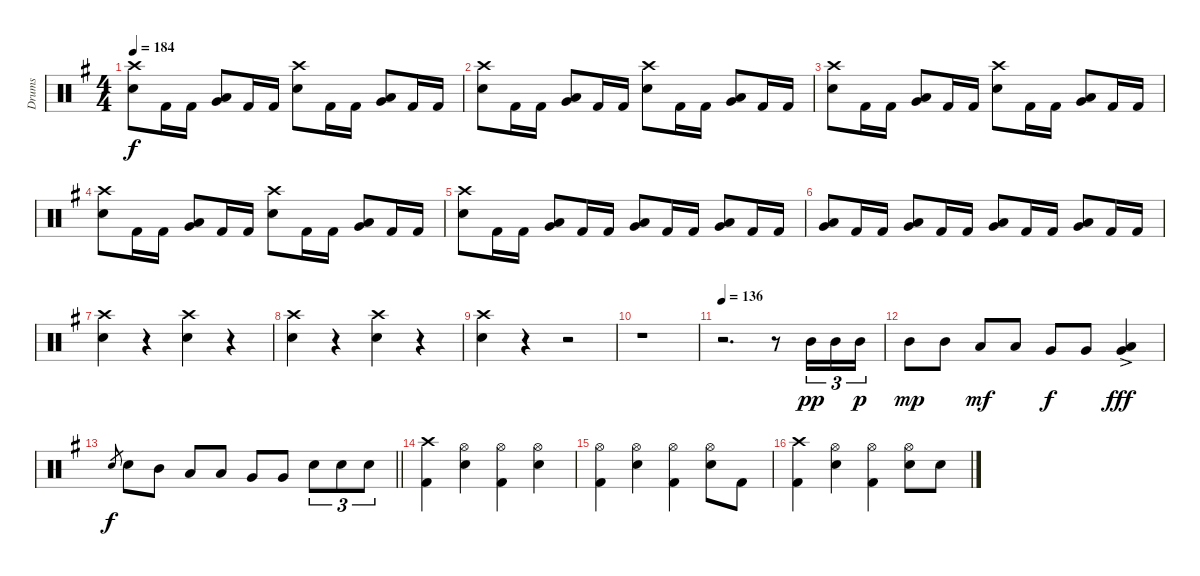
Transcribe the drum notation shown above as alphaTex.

\track ("Drums" "Drums") {instrument percussion}
\staff {score}
\articulation defaults
\ts (4 4)
\tempo 184
\clef neutral
\ks eminor
("Crash high (hit)" "Snare (hit) 2").8{dy f} "Kick (hit) 2".16 "Kick (hit) 2".16 ("Low Tom (hit)" "Very Low Tom (hit)").8 "Kick (hit) 2".16 "Kick (hit) 2".16 ("Crash high (hit)" "Snare (hit) 2").8 "Kick (hit) 2".16 "Kick (hit) 2".16 ("Low Tom (hit)" "Very Low Tom (hit)").8 "Kick (hit) 2".16 "Kick (hit) 2".16 |
("Crash high (hit)" "Snare (hit) 2").8 "Kick (hit) 2".16 "Kick (hit) 2".16 ("Low Tom (hit)" "Very Low Tom (hit)").8 "Kick (hit) 2".16 "Kick (hit) 2".16 ("Crash high (hit)" "Snare (hit) 2").8 "Kick (hit) 2".16 "Kick (hit) 2".16 ("Low Tom (hit)" "Very Low Tom (hit)").8 "Kick (hit) 2".16 "Kick (hit) 2".16 |
("Crash high (hit)" "Snare (hit) 2").8 "Kick (hit) 2".16 "Kick (hit) 2".16 ("Low Tom (hit)" "Very Low Tom (hit)").8 "Kick (hit) 2".16 "Kick (hit) 2".16 ("Crash high (hit)" "Snare (hit) 2").8 "Kick (hit) 2".16 "Kick (hit) 2".16 ("Low Tom (hit)" "Very Low Tom (hit)").8 "Kick (hit) 2".16 "Kick (hit) 2".16 |
("Crash high (hit)" "Snare (hit) 2").8 "Kick (hit) 2".16 "Kick (hit) 2".16 ("Low Tom (hit)" "Very Low Tom (hit)").8 "Kick (hit) 2".16 "Kick (hit) 2".16 ("Crash high (hit)" "Snare (hit) 2").8 "Kick (hit) 2".16 "Kick (hit) 2".16 ("Low Tom (hit)" "Very Low Tom (hit)").8 "Kick (hit) 2".16 "Kick (hit) 2".16 |
("Crash high (hit)" "Snare (hit) 2").8 "Kick (hit) 2".16 "Kick (hit) 2".16 ("Low Tom (hit)" "Very Low Tom (hit)").8 "Kick (hit) 2".16 "Kick (hit) 2".16 ("Low Tom (hit)" "Very Low Tom (hit)").8 "Kick (hit) 2".16 "Kick (hit) 2".16 ("Low Tom (hit)" "Very Low Tom (hit)").8 "Kick (hit) 2".16 "Kick (hit) 2".16 |
("Low Tom (hit)" "Very Low Tom (hit)").8 "Kick (hit) 2".16 "Kick (hit) 2".16 ("Low Tom (hit)" "Very Low Tom (hit)").8 "Kick (hit) 2".16 "Kick (hit) 2".16 ("Low Tom (hit)" "Very Low Tom (hit)").8 "Kick (hit) 2".16 "Kick (hit) 2".16 ("Low Tom (hit)" "Very Low Tom (hit)").8 "Kick (hit) 2".16 "Kick (hit) 2".16 |
("Crash high (hit)" "Snare (hit) 2").4 r.4 ("Crash high (hit)" "Snare (hit) 2").4 r.4 |
("Crash high (hit)" "Snare (hit) 2").4 r.4 ("Crash high (hit)" "Snare (hit) 2").4 r.4 |
("Crash high (hit)" "Snare (hit) 2").4 r.4 r.2 |
r.1 |
\tempo 136
r.2{d} r.8 "Mid Tom (hit)".16{tu (3 2) dy pp} "Mid Tom (hit)".16{tu (3 2)} "Mid Tom (hit)".16{tu (3 2) dy p} |
"Mid Tom (hit)".8{dy mp} "Mid Tom (hit)".8 "Low Tom (hit)".8{dy mf} "Low Tom (hit)".8 "Very Low Tom (hit)".8{dy f} "Very Low Tom (hit)".8 ("Low Tom (hit)" "Very Low Tom (hit)"{ac}).4{dy fff} |
\barLineRight lightlight "Snare (hit) 2".8{gr dy f} "Snare (hit) 2".8 "Mid Tom (hit)".8 "Low Tom (hit)".8 "Low Tom (hit)".8 "Very Low Tom (hit)".8 "Very Low Tom (hit)".8 "Snare (hit) 2".8{tu (3 2)} "Snare (hit) 2".8{tu (3 2)} "Snare (hit) 2".8{tu (3 2)}
|
("Crash high (hit)" "Kick (hit) 2").4 ("Hi-Hat (open)" "Snare (hit) 2").4 ("Hi-Hat (open)" "Kick (hit) 2").4 ("Hi-Hat (open)" "Snare (hit) 2").4 |
("Hi-Hat (open)" "Kick (hit) 2").4 ("Hi-Hat (open)" "Snare (hit) 2").4 ("Hi-Hat (open)" "Kick (hit) 2").4 ("Hi-Hat (open)" "Snare (hit) 2").8 "Kick (hit) 2".8 |
("Crash high (hit)" "Kick (hit) 2").4 ("Hi-Hat (open)" "Snare (hit) 2").4 ("Hi-Hat (open)" "Kick (hit) 2").4 ("Hi-Hat (open)" "Snare (hit) 2").8 "Snare (hit) 2".8
